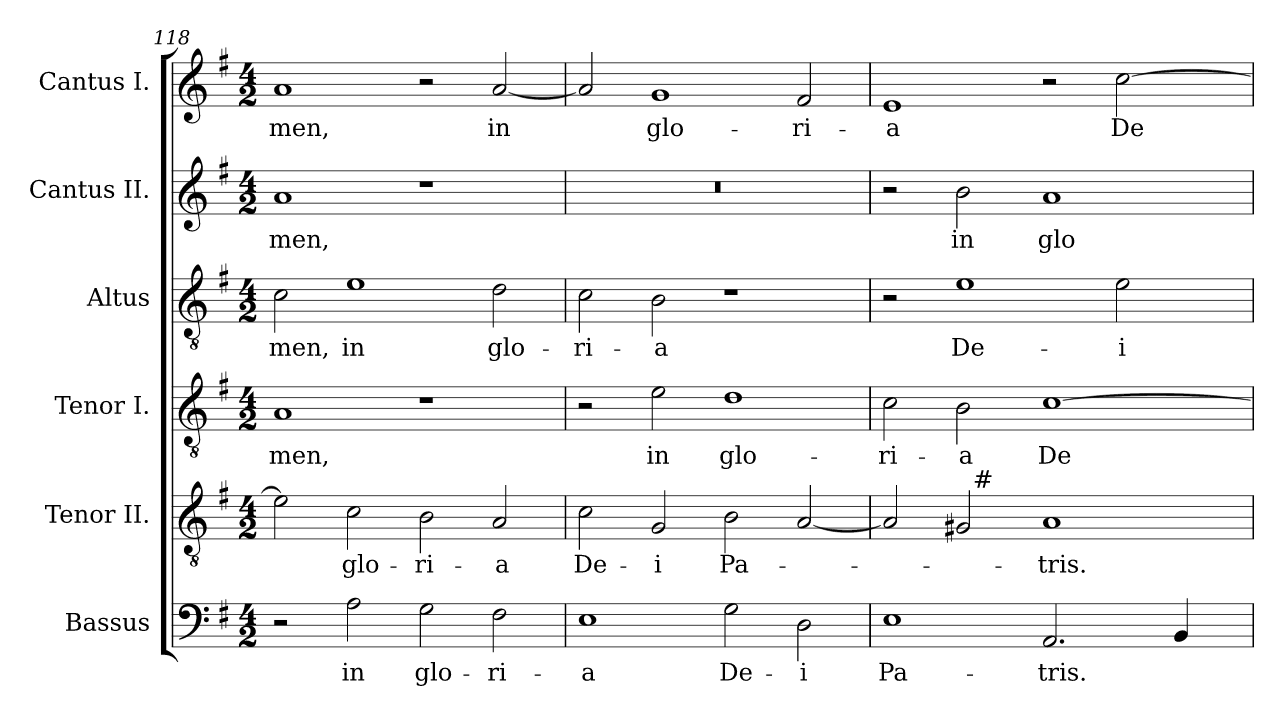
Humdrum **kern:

**kern	**text	**kern	**text	**kern	**text	**kern	**text	**kern	**text	**kern	**text
*part6	*part6	*part5	*part5	*part4	*part4	*part3	*part3	*part2	*part2	*part1	*part1
*staff6	*staff6	*staff5	*staff5	*staff4	*staff4	*staff3	*staff3	*staff2	*staff2	*staff1	*staff1
*I"Bassus	*	*I"Tenor II.	*	*I"Tenor I.	*	*I"Altus	*	*I"Cantus II.	*	*I"Cantus I.	*
*I'B.	*	*I'T. II.	*	*I'T. I.	*	*I'A.	*	*I'C. II	*	*I'C. I	*
!!LO:LB:g=z
*clefF4	*	*clefGv2	*	*clefGv2	*	*clefGv2	*	*clefG2	*	*clefG2	*
*	*	*ITrd7c12	*	*ITrd7c12	*	*ITrd7c12	*	*	*	*	*
*k[f#]	*	*k[f#]	*	*k[f#]	*	*k[f#]	*	*k[f#]	*	*k[f#]	*
*G:	*	*G:	*	*G:	*	*G:	*	*G:	*	*G:	*
*M4/2	*	*M4/2	*	*M4/2	*	*M4/2	*	*M4/2	*	*M4/2	*
=118	=118	=118	=118	=118	=118	=118	=118	=118	=118	=118	=118
!	!	!	!	!	!LO:LY:b:color=#000000	!	!	!	!	!	!
!	!	!	!	!	!	!	!LO:LY:b:color=#000000	!	!	!	!
!	!	!	!	!	!	!	!	!	!LO:LY:b:color=#000000	!	!
!	!	!	!	!	!	!	!	!	!	!	!LO:LY:b:color=#000000
2r	.	2Ei\]	.	1AAi	-men,	2Ci\	-men,	1ai	-men,	1ai	-men,
!	!LO:LY:b:color=#000000	!	!	!	!	!	!	!	!	!	!
!	!	!	!LO:LY:b:color=#000000	!	!	!	!	!	!	!	!
!	!	!	!	!	!	!	!LO:LY:b:color=#000000	!	!	!	!
2Ai\	in	2Ci\	glo-	.	.	1Ei	in	.	.	.	.
!	!LO:LY:b:color=#000000	!	!	!	!	!	!	!	!	!	!
!	!	!	!LO:LY:b:color=#000000	!	!	!	!	!	!	!	!
2Gi\	glo-	2BBi\	-ri-	1r	.	.	.	1r	.	2r	.
!	!LO:LY:b:color=#000000	!	!	!	!	!	!	!	!	!	!
!	!	!	!LO:LY:b:color=#000000	!	!	!	!	!	!	!	!
!	!	!	!	!	!	!	!LO:LY:b:color=#000000	!	!	!	!
!	!	!	!	!	!	!	!	!	!	!	!LO:LY:b:color=#000000
2F#i\	-ri-	2AAi/	-a	.	.	2Di\	glo-	.	.	[2ai/	in
=119	=119	=119	=119	=119	=119	=119	=119	=119	=119	=119	=119
!	!LO:LY:b:color=#000000	!	!	!	!	!	!	!	!	!	!
!	!	!	!LO:LY:b:color=#000000	!	!	!	!	!	!	!	!
!	!	!	!	!	!	!	!LO:LY:b:color=#000000	!LO:N:vis=1	!	!	!
1Ei	-a	2Ci\	De-	2r	.	2Ci\	-ri-	0r	.	2ai/]	.
!	!	!	!LO:LY:b:color=#000000	!	!	!	!	!	!	!	!
!	!	!	!	!	!LO:LY:b:color=#000000	!	!	!	!	!	!
!	!	!	!	!	!	!	!LO:LY:b:color=#000000	!	!	!	!
!	!	!	!	!	!	!	!	!	!	!	!LO:LY:b:color=#000000
.	.	2GGi/	-i	2Ei\	in	2BBi\	-a	.	.	1gi	glo-
!	!LO:LY:b:color=#000000	!	!	!	!	!	!	!	!	!	!
!	!	!	!LO:LY:b:color=#000000	!	!	!	!	!	!	!	!
!	!	!	!	!	!LO:LY:b:color=#000000	!	!	!	!	!	!
2Gi\	De-	2BBi\	Pa-	1Di	glo-	1r	.	.	.	.	.
!	!LO:LY:b:color=#000000	!	!	!	!	!	!	!	!	!	!
!	!	!	!	!	!	!	!	!	!	!	!LO:LY:b:color=#000000
2Di\	-i	[2AAi/	.	.	.	.	.	.	.	2f#i/	-ri-
=120	=120	=120	=120	=120	=120	=120	=120	=120	=120	=120	=120
!	!LO:LY:b:color=#000000	!	!	!	!	!	!	!	!	!	!
!	!	!	!	!	!LO:LY:b:color=#000000	!	!	!	!	!	!
!	!	!	!	!	!	!	!	!	!	!	!LO:LY:b:color=#000000
*	*	*^	*	*	*	*	*	*	*	*	*
1Ei	Pa-	2AAi/]	2ryy	.	2Ci\	-ri-	2r	.	2r	.	1ei	-a
!	!	!	!	!	!	!LO:LY:b:color=#000000	!	!	!	!	!	!
!	!	!	!	!	!	!	!	!LO:LY:b:color=#000000	!	!	!	!
!	!	!	!	!	!	!	!	!	!	!LO:LY:b:color=#000000	!	!
.	.	2GG#i/	32ryy	.	2BBi\	-a	1Ei	De-	2bi\	in	.	.
.	.	.	256ryy	.	.	.	.	.	.	.	.	.
!	!	!	!LO:TX:a:t=#	!	!	!	!	!	!	!	!	!
.	.	.	1ryy	.	.	.	.	.	.	.	.	.
!	!LO:LY:b:color=#000000	!	!	!	!	!	!	!	!	!	!	!
!	!	!	!	!LO:LY:b:color=#000000	!	!	!	!	!	!	!	!
!	!	!	!	!	!	!LO:LY:b:color=#000000	!	!	!	!	!	!
!	!	!	!	!	!	!	!	!	!	!LO:LY:b:color=#000000	!	!
2.AAi/	-tris.	1AAi	.	-tris.	[1Ci	De-	.	.	1ai	glo-	2r	.
!	!	!	!	!	!	!	!	!LO:LY:b:color=#000000	!	!	!	!
!	!	!	!	!	!	!	!	!	!	!	!	!LO:LY:b:color=#000000
.	.	.	.	.	.	.	2Ei\	-i	.	.	[2cci\	De-
.	.	.	4ryy	.	.	.	.	.	.	.	.	.
4BBi/	.	.	.	.	.	.	.	.	.	.	.	.
.	.	.	8ryy	.	.	.	.	.	.	.	.	.
.	.	.	16ryy	.	.	.	.	.	.	.	.	.
.	.	.	64..ryy	.	.	.	.	.	.	.	.	.
*	*	*v	*v	*	*	*	*	*	*	*	*	*
=	=	=	=	=	=	=	=	=	=	=	=
*-	*-	*-	*-	*-	*-	*-	*-	*-	*-	*-	*-
